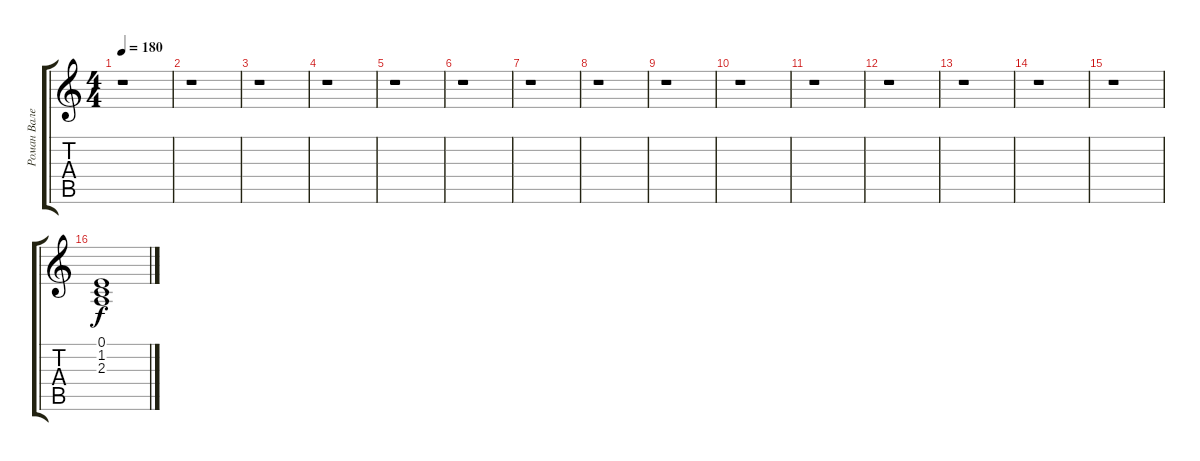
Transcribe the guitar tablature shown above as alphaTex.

\track ("Роман Валерьев" "Роман Вале") {instrument choiraahs}
\staff {score tabs}
\tuning (E4 B3 G3 D3 A2 E2) {hide}
\ts (4 4)
\tempo 180
\clef g2
\ks c
r.1{dy f} |
r.1 |
r.1 |
r.1 |
r.1 |
r.1 |
r.1 |
r.1 |
r.1 |
r.1 |
r.1 |
r.1 |
r.1 |
r.1 |
r.1 |
(0.1 1.2 2.3).1
